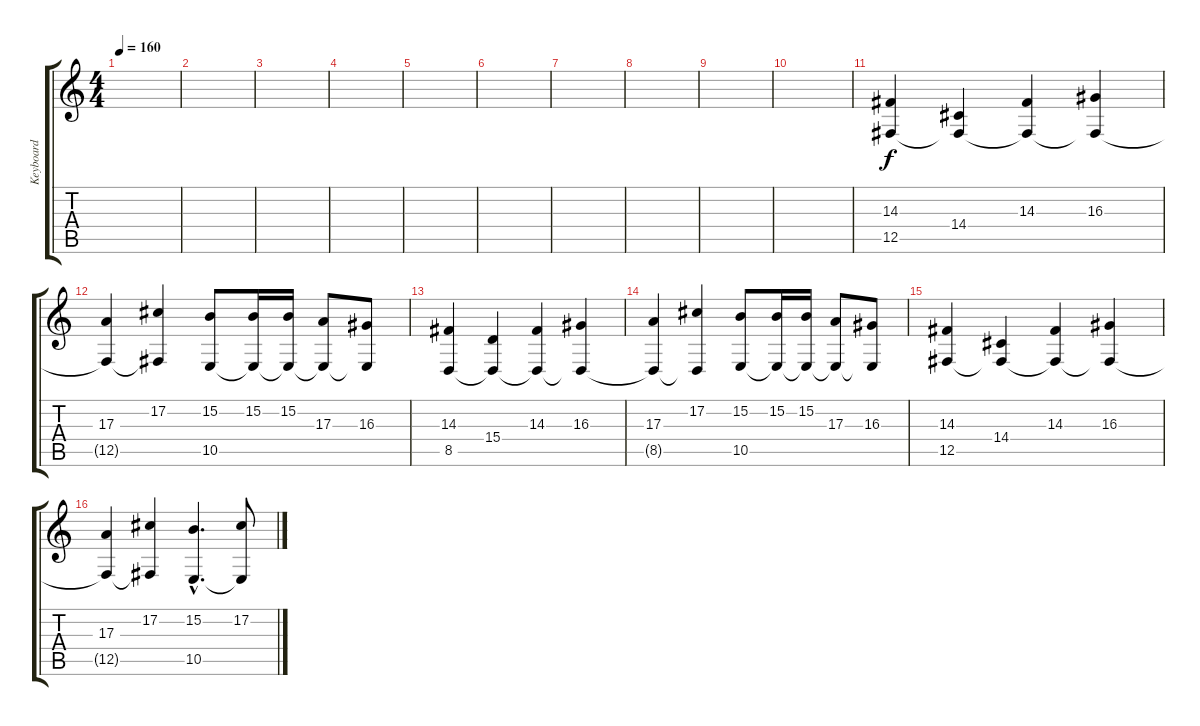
\track ("Keyboard" "Keyboard") {instrument acousticgrandpiano}
\staff {score tabs}
\tuning (Db4 Ab3 E3 B2 Gb2 Db2) {hide}
\ts (4 4)
\tempo 160
\clef g2
\ks c
|
|
|
|
|
|
|
|
|
|
(14.3 12.5).4{dy f instrument churchorgan} (14.4 12.5{t}).4 (14.3 12.5{t}).4 (16.3 12.5{t}).4 |
(17.3 12.5{t}).4 (17.2 12.5{t}).4 (15.2 10.5).8 (15.2 10.5{t}).16 (15.2 10.5{t}).16 (17.3 10.5{t}).8 (16.3 10.5{t}).8 |
(14.3 8.5).4 (15.4 8.5{t}).4 (14.3 8.5{t}).4 (16.3 8.5{t}).4 |
(17.3 8.5{t}).4 (17.2 8.5{t}).4 (15.2 10.5).8 (15.2 10.5{t}).16 (15.2 10.5{t}).16 (17.3 10.5{t}).8 (16.3 10.5{t}).8 |
(14.3 12.5).4 (14.4 12.5{t}).4 (14.3 12.5{t}).4 (16.3 12.5{t}).4 |
(17.3 12.5{t}).4 (17.2 12.5{t}).4 (15.2{hac} 10.5{hac}).4{d} (17.2 10.5{t}).8
